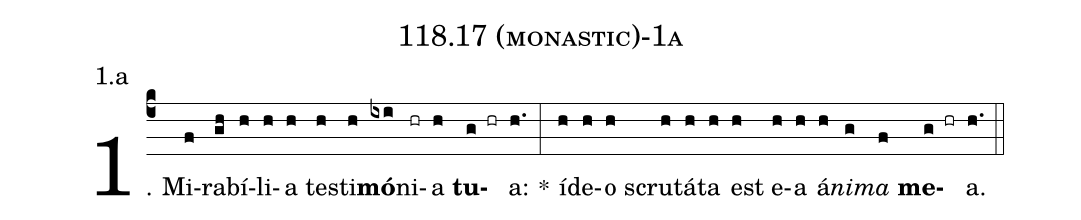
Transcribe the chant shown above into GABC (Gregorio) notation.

name: 118.17 (monastic)-1a;
annotation: 1.a;
%%
(c4)1. Mi(f)ra(gh)bí(h)li(h)a(h) tes(h)ti(h)<b>mó</b>(ixi)ni(hr)a(h) <b>tu</b>(g hr)a:(h.) *(:) íd(h)e(h)o(h) scru(h)tá(h)ta(h) est(h) e(h)a(h) á(h)<i>ni</i>(g)<i>ma</i>(f) <b>me</b>(g hr)a.(h.) (::)
